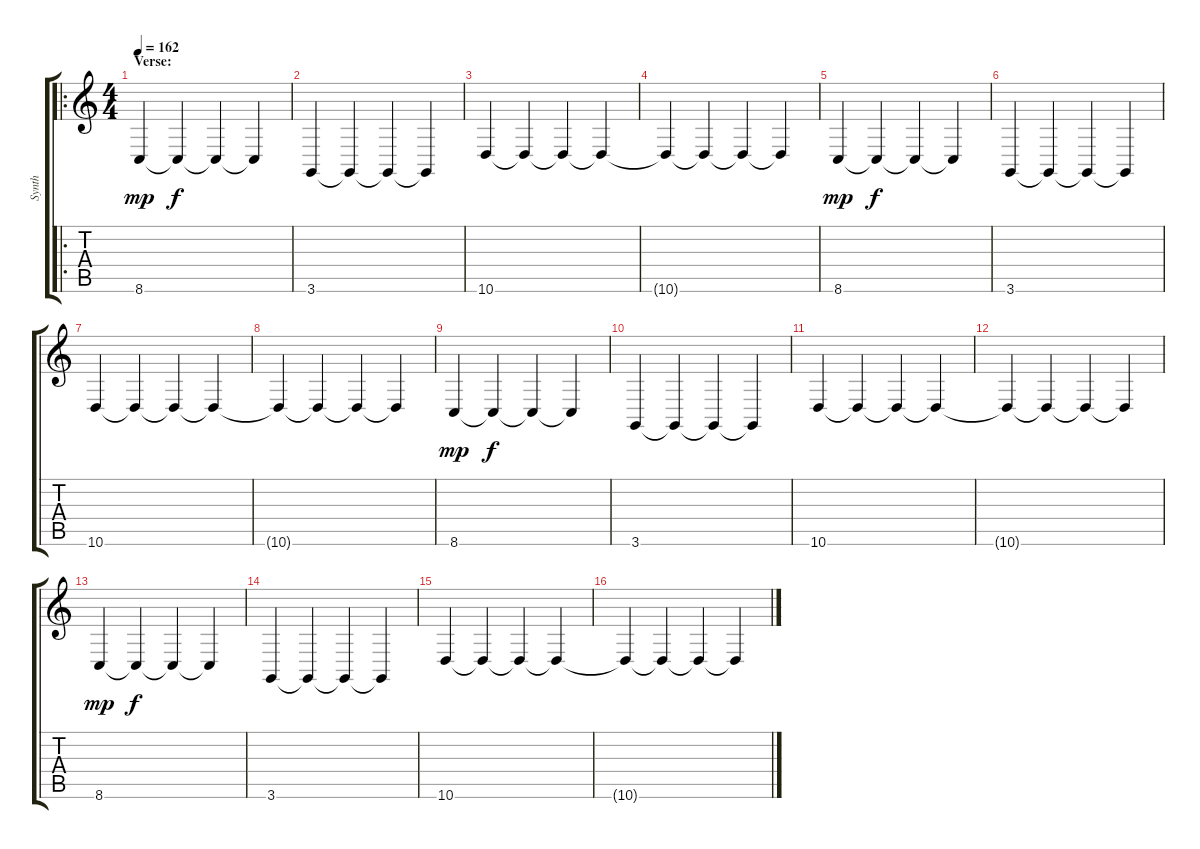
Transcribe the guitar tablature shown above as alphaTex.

\track ("Synth" "Synth") {instrument seashore}
\staff {score tabs}
\tuning (E4 B3 G3 D3 A2 E2) {hide}
\ro
\ts (4 4)
\section ("" "Verse:")
\tempo 162
\clef g2
\ks c
8.6.4{dy mp} 8.6{t}.4{dy f} 8.6{t}.4 8.6{t}.4 |
3.6.4 3.6{t}.4 3.6{t}.4 3.6{t}.4 |
10.6.4 10.6{t}.4 10.6{t}.4 10.6{t}.4 |
10.6{t}.4 10.6{t}.4 10.6{t}.4 10.6{t}.4 |
8.6.4{dy mp} 8.6{t}.4{dy f} 8.6{t}.4 8.6{t}.4 |
3.6.4 3.6{t}.4 3.6{t}.4 3.6{t}.4 |
10.6.4 10.6{t}.4 10.6{t}.4 10.6{t}.4 |
10.6{t}.4 10.6{t}.4 10.6{t}.4 10.6{t}.4 |
8.6.4{dy mp} 8.6{t}.4{dy f} 8.6{t}.4 8.6{t}.4 |
3.6.4 3.6{t}.4 3.6{t}.4 3.6{t}.4 |
10.6.4 10.6{t}.4 10.6{t}.4 10.6{t}.4 |
10.6{t}.4 10.6{t}.4 10.6{t}.4 10.6{t}.4 |
8.6.4{dy mp} 8.6{t}.4{dy f} 8.6{t}.4 8.6{t}.4 |
3.6.4 3.6{t}.4 3.6{t}.4 3.6{t}.4 |
10.6.4 10.6{t}.4 10.6{t}.4 10.6{t}.4 |
10.6{t}.4 10.6{t}.4 10.6{t}.4 10.6{t}.4
